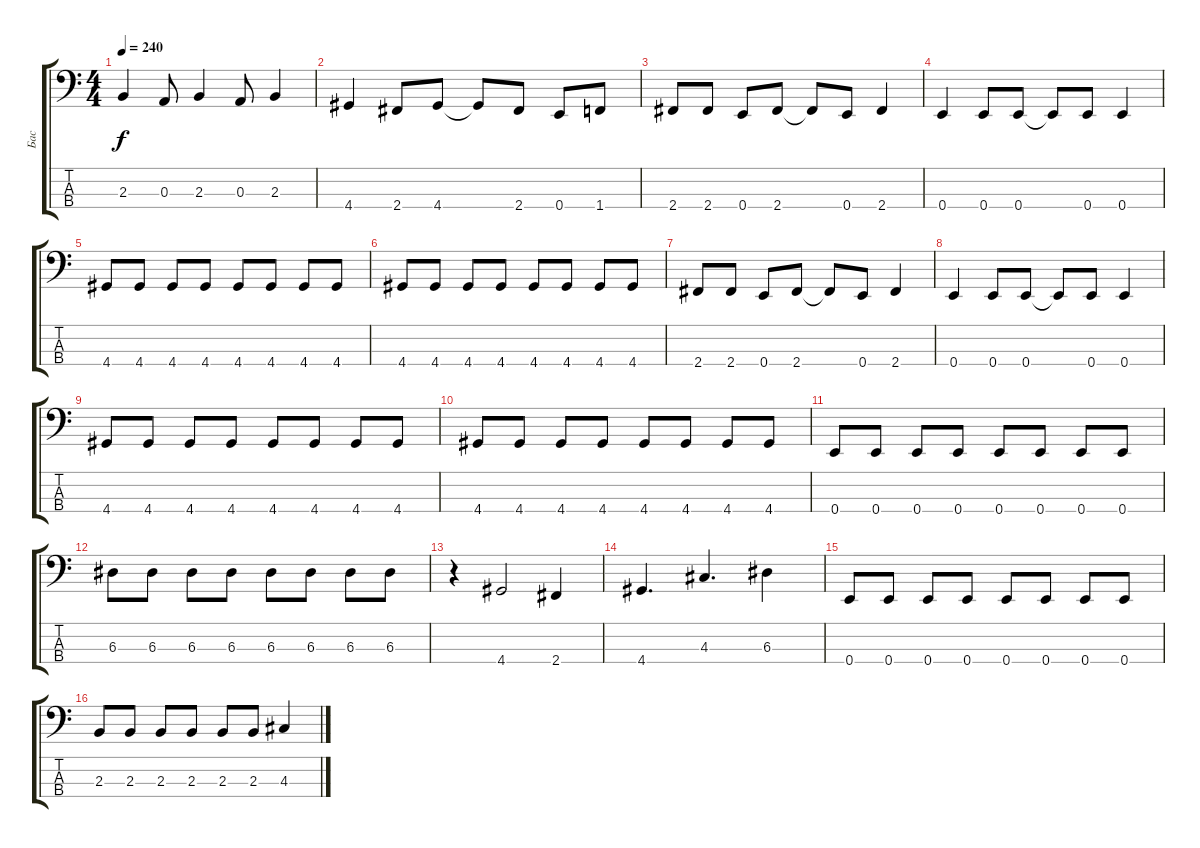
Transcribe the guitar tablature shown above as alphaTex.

\track ("Бас" "Бас") {instrument electricbassfinger}
\staff {score tabs}
\tuning (G2 D2 A1 E1) {hide}
\ts (4 4)
\tempo 240
\clef f4
\ks c
2.3.4{dy f} 0.3.8 2.3.4 0.3.8 2.3.4 |
4.4.4 2.4.8 4.4.8 4.4{t}.8 2.4.8 0.4.8 1.4.8 |
2.4.8 2.4.8 0.4.8 2.4.8 2.4{t}.8 0.4.8 2.4.4 |
0.4.4 0.4.8 0.4.8 0.4{t}.8 0.4.8 0.4.4 |
4.4.8 4.4.8 4.4.8 4.4.8 4.4.8 4.4.8 4.4.8 4.4.8 |
4.4.8 4.4.8 4.4.8 4.4.8 4.4.8 4.4.8 4.4.8 4.4.8 |
2.4.8 2.4.8 0.4.8 2.4.8 2.4{t}.8 0.4.8 2.4.4 |
0.4.4 0.4.8 0.4.8 0.4{t}.8 0.4.8 0.4.4 |
4.4.8 4.4.8 4.4.8 4.4.8 4.4.8 4.4.8 4.4.8 4.4.8 |
4.4.8 4.4.8 4.4.8 4.4.8 4.4.8 4.4.8 4.4.8 4.4.8 |
0.4.8 0.4.8 0.4.8 0.4.8 0.4.8 0.4.8 0.4.8 0.4.8 |
6.3.8 6.3.8 6.3.8 6.3.8 6.3.8 6.3.8 6.3.8 6.3.8 |
r.4 4.4.2 2.4.4 |
4.4.4{d} 4.3.4{d} 6.3.4 |
0.4.8 0.4.8 0.4.8 0.4.8 0.4.8 0.4.8 0.4.8 0.4.8 |
2.3.8 2.3.8 2.3.8 2.3.8 2.3.8 2.3.8 4.3.4
